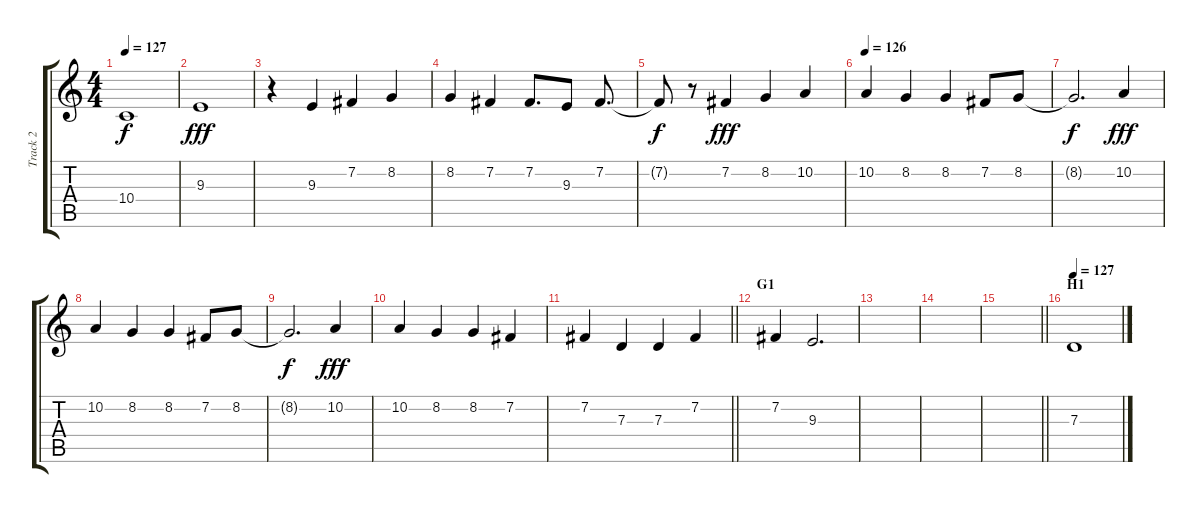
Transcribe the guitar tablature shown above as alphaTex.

\track ("Track 2" "Track 2") {instrument stringensemble1}
\staff {score tabs}
\tuning (E4 B3 G3 D3 A2 E2) {hide}
\ts (4 4)
\tempo 127
\clef g2
\ks c
10.4{t}.1{dy f} |
9.3.1{dy fff} |
r.4 9.3.4 7.2.4 8.2.4 |
8.2.4 7.2.4 7.2.8{d} 9.3.8 7.2.8{d} |
7.2{t}.8{dy f} r.8 7.2.4{dy fff} 8.2.4 10.2.4 |
\tempo 126
10.2.4 8.2.4 8.2.4 7.2.8 8.2.8 |
8.2{t}.2{d dy f} 10.2.4{dy fff} |
10.2.4 8.2.4 8.2.4 7.2.8 8.2.8 |
8.2{t}.2{d dy f} 10.2.4{dy fff} |
10.2.4 8.2.4 8.2.4 7.2.4 |
\barLineRight lightlight
7.2.4 7.3.4 7.3.4 7.2.4 |
\section ("" "G1")
7.2.4 9.3.2{d} |
|
|
\barLineRight lightlight
|
\section ("" "H1")
\tempo 127
7.3.1
